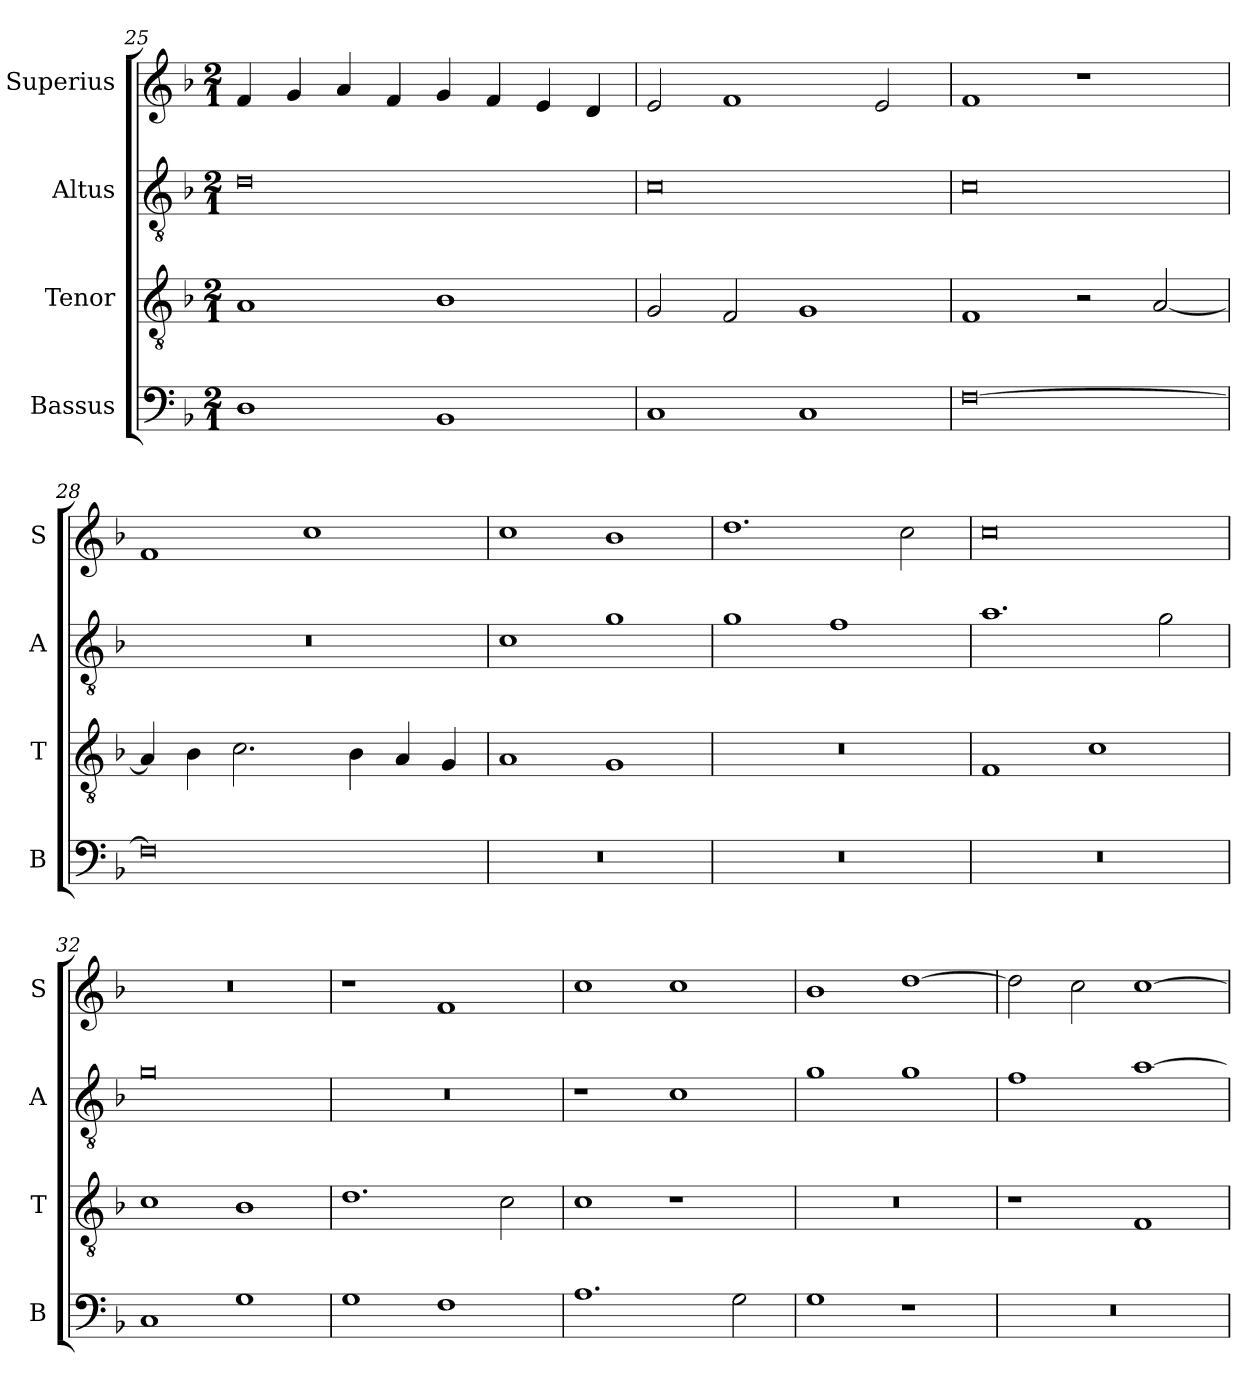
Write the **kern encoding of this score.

**kern	**kern	**kern	**kern
*part4	*part3	*part2	*part1
*staff4	*staff3	*staff2	*staff1
*I"Bassus	*I"Tenor	*I"Altus	*I"Superius
*I'B	*I'T	*I'A	*I'S
*clefF4	*clefGv2	*clefGv2	*clefG2
*k[b-]	*k[b-]	*k[b-]	*k[b-]
*F:	*F:	*F:	*F:
*M2/1	*M2/1	*M2/1	*M2/1
=25	=25	=25	=25
1D	1A	0d	4f
.	.	.	4g
.	.	.	4a
.	.	.	4f
1BB-	1B-	.	4g
.	.	.	4f
.	.	.	4e
.	.	.	4d
=26	=26	=26	=26
1C	2G	0c	2e
.	2F	.	1f
1C	1G	.	.
.	.	.	2e
=27	=27	=27	=27
[0F	1F	0c	1f
.	2r	.	1r
.	[2A	.	.
=28	=28	=28	=28
0F]	4A]	0r	1f
.	4B-	.	.
.	2.c	.	.
.	.	.	1cc
.	4B-	.	.
.	4A	.	.
.	4G	.	.
=29	=29	=29	=29
0r	1A	1c	1cc
.	1G	1g	1b-
=30	=30	=30	=30
0r	0r	1g	1.dd
.	.	1f	.
.	.	.	2cc
=31	=31	=31	=31
0r	1F	1.a	0cc
.	1c	.	.
.	.	2g	.
=32	=32	=32	=32
1C	1c	0g	0r
1G	1B-	.	.
=33	=33	=33	=33
1G	1.d	0r	1r
1F	.	.	1f
.	2c	.	.
=34	=34	=34	=34
1.A	1c	1r	1cc
.	1r	1c	1cc
2G	.	.	.
=35	=35	=35	=35
1G	0r	1g	1b-
1r	.	1g	[1dd
=36	=36	=36	=36
0r	1r	1f	2dd]
.	.	.	2cc
.	1F	[1a	[1cc
=	=	=	=
*-	*-	*-	*-
